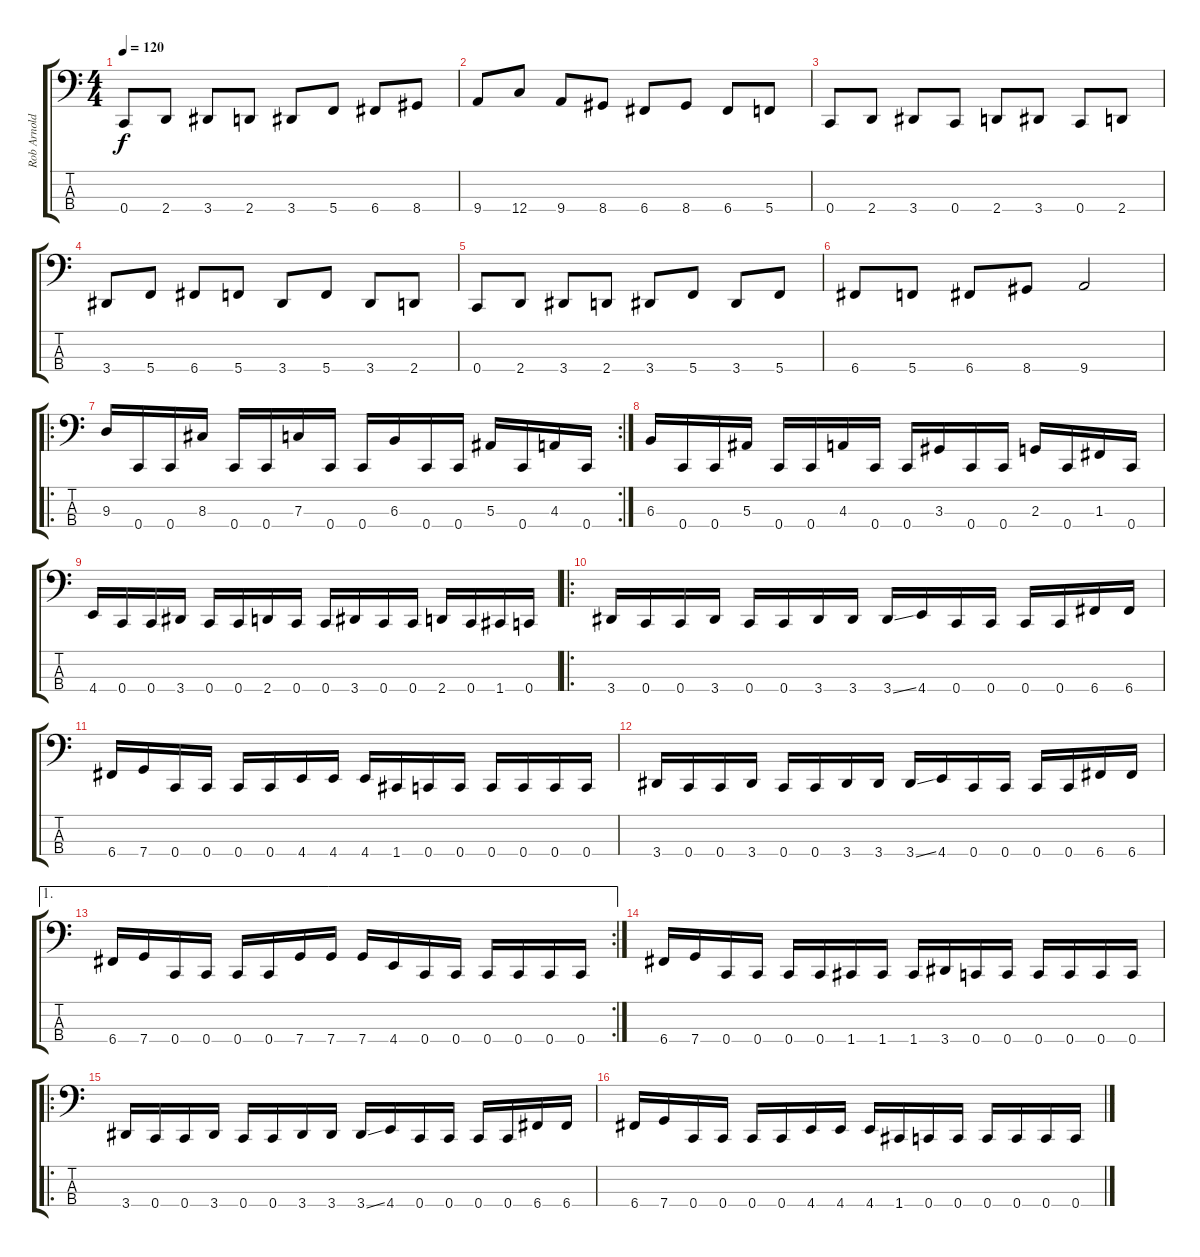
\track ("Rob Arnold" "Rob Arnold") {instrument electricbassfinger}
\staff {score tabs}
\tuning (Eb2 Bb1 F1 C1) {hide}
\ts (4 4)
\tempo 120
\clef f4
\ks c
0.4.8{dy f} 2.4.8 3.4.8 2.4.8 3.4.8 5.4.8 6.4.8 8.4.8 |
9.4.8 12.4.8 9.4.8 8.4.8 6.4.8 8.4.8 6.4.8 5.4.8 |
0.4.8 2.4.8 3.4.8 0.4.8 2.4.8 3.4.8 0.4.8 2.4.8 |
3.4.8 5.4.8 6.4.8 5.4.8 3.4.8 5.4.8 3.4.8 2.4.8 |
0.4.8 2.4.8 3.4.8 2.4.8 3.4.8 5.4.8 3.4.8 5.4.8 |
6.4.8 5.4.8 6.4.8 8.4.8 9.4.2 |
\ro
\rc 2
9.3.16 0.4.16 0.4.16 8.3.16 0.4.16 0.4.16 7.3.16 0.4.16 0.4.16 6.3.16 0.4.16 0.4.16 5.3.16 0.4.16 4.3.16 0.4.16 |
6.3.16 0.4.16 0.4.16 5.3.16 0.4.16 0.4.16 4.3.16 0.4.16 0.4.16 3.3.16 0.4.16 0.4.16 2.3.16 0.4.16 1.3.16 0.4.16 |
4.4.16 0.4.16 0.4.16 3.4.16 0.4.16 0.4.16 2.4.16 0.4.16 0.4.16 3.4.16 0.4.16 0.4.16 2.4.16 0.4.16 1.4.16 0.4.16 |
\ro
3.4.16 0.4.16 0.4.16 3.4.16 0.4.16 0.4.16 3.4.16 3.4.16 3.4{ss}.16 4.4.16 0.4.16 0.4.16 0.4.16 0.4.16 6.4.16 6.4.16 |
6.4.16 7.4.16 0.4.16 0.4.16 0.4.16 0.4.16 4.4.16 4.4.16 4.4.16 1.4.16 0.4.16 0.4.16 0.4.16 0.4.16 0.4.16 0.4.16 |
3.4.16 0.4.16 0.4.16 3.4.16 0.4.16 0.4.16 3.4.16 3.4.16 3.4{ss}.16 4.4.16 0.4.16 0.4.16 0.4.16 0.4.16 6.4.16 6.4.16 |
\ae 1
\rc 2
6.4.16 7.4.16 0.4.16 0.4.16 0.4.16 0.4.16 7.4.16 7.4.16 7.4.16 4.4.16 0.4.16 0.4.16 0.4.16 0.4.16 0.4.16 0.4.16 |
6.4.16 7.4.16 0.4.16 0.4.16 0.4.16 0.4.16 1.4.16 1.4.16 1.4.16 3.4.16 0.4.16 0.4.16 0.4.16 0.4.16 0.4.16 0.4.16 |
\ro
3.4.16 0.4.16 0.4.16 3.4.16 0.4.16 0.4.16 3.4.16 3.4.16 3.4{ss}.16 4.4.16 0.4.16 0.4.16 0.4.16 0.4.16 6.4.16 6.4.16 |
6.4.16 7.4.16 0.4.16 0.4.16 0.4.16 0.4.16 4.4.16 4.4.16 4.4.16 1.4.16 0.4.16 0.4.16 0.4.16 0.4.16 0.4.16 0.4.16
